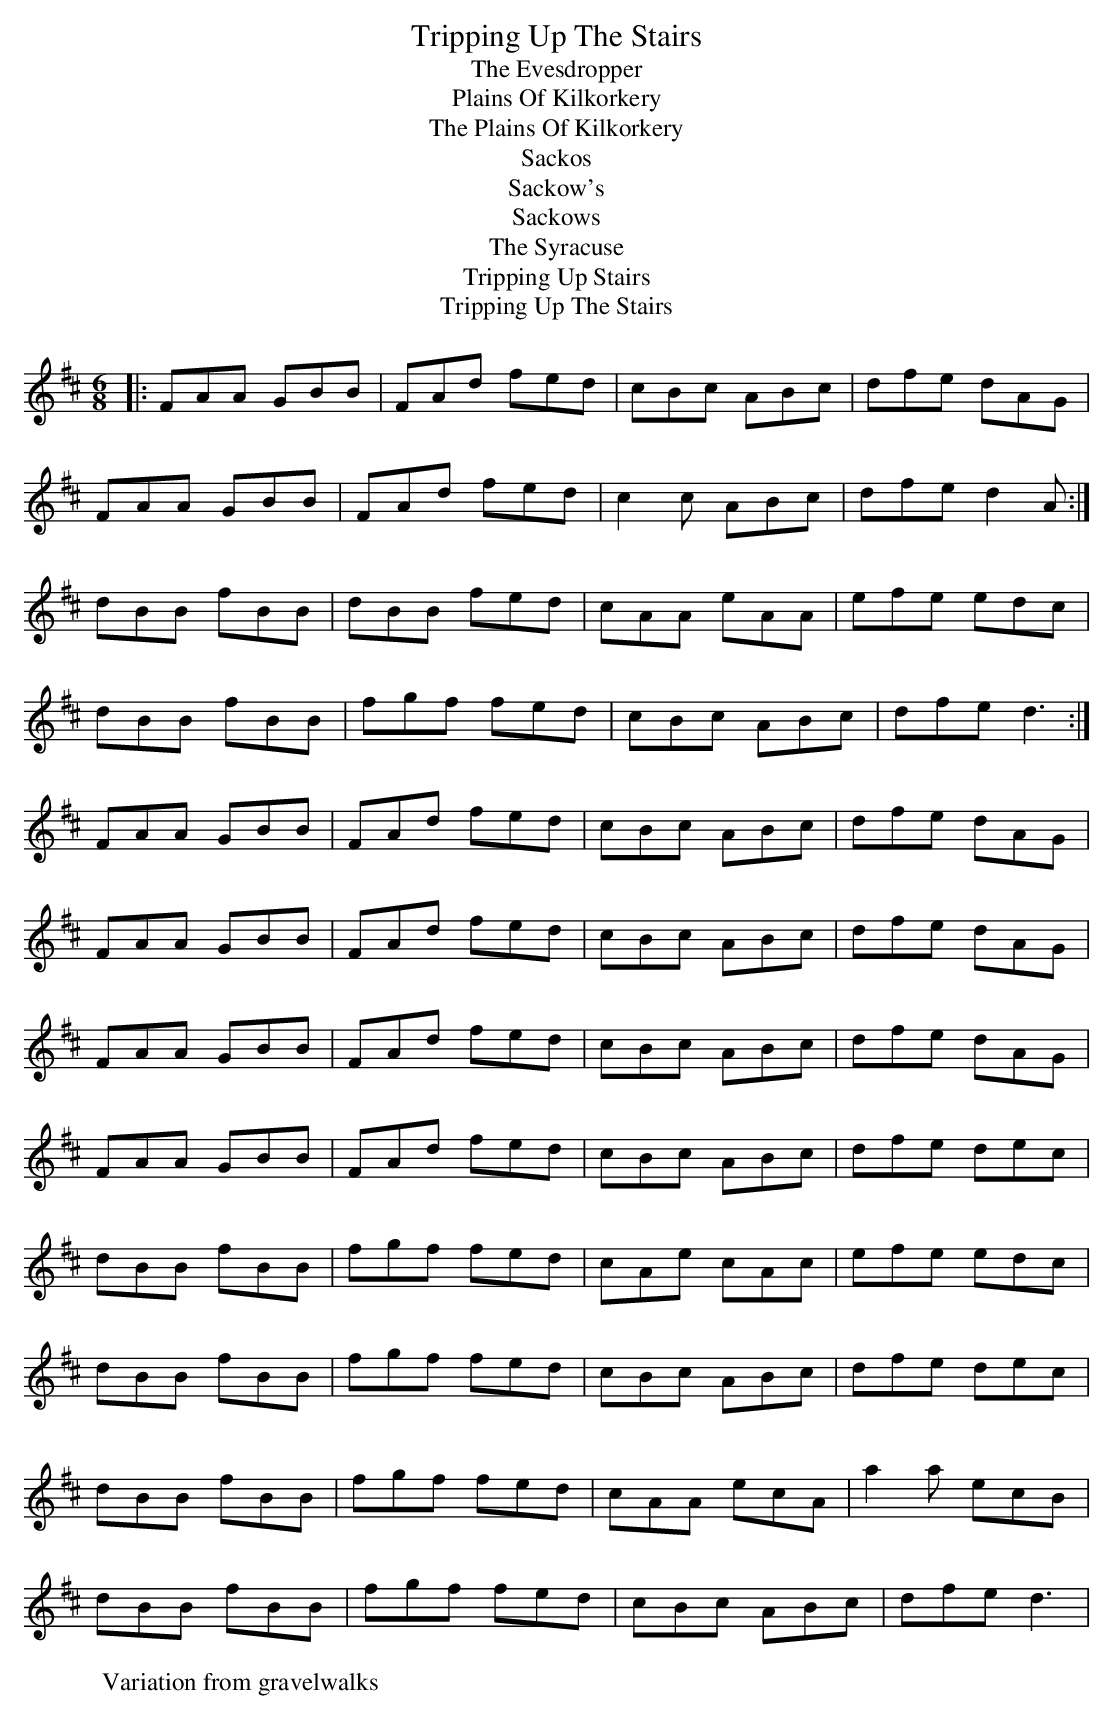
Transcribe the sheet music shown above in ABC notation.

X:1
T:Tripping Up The Stairs
T:Evesdropper, The
T:Plains Of Kilkorkery
T:Plains Of Kilkorkery, The
T:Sackos
T:Sackow's
T:Sackows
T:Syracuse, The
T:Tripping Up Stairs
T:Tripping Up The Stairs
M:6/8
L:1/8
K:Dmaj
|:FAA GBB|FAd fed|cBc ABc|dfe dAG|
FAA GBB|FAd fed|c2c ABc|dfe d2A:|
dBB fBB|dBB fed|cAA eAA|efe edc|
dBB fBB|fgf fed|cBc ABc|dfe d3:|
W:Variation from gravelwalks
K: Dmaj
FAA GBB|FAd fed|cBc ABc|dfe dAG|
FAA GBB|FAd fed|cBc ABc|dfe dAG|
FAA GBB|FAd fed|cBc ABc|dfe dAG|
FAA GBB|FAd fed|cBc ABc|dfe dec|
dBB fBB|fgf fed|cAe cAc|efe edc|
dBB fBB|fgf fed|cBc ABc|dfe dec|
dBB fBB|fgf fed|cAA ecA|a2a ecB|
dBB fBB|fgf fed|cBc ABc|dfe d3|
